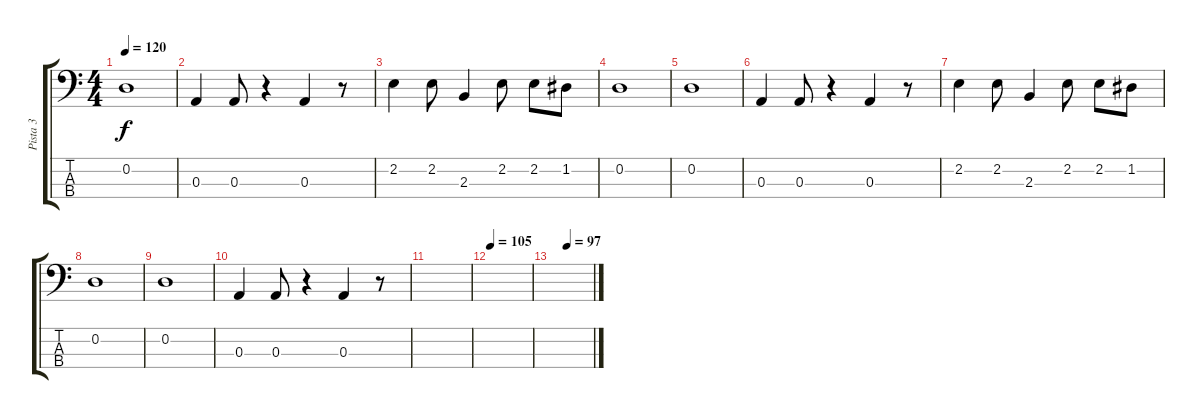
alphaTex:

\track ("Pista 3" "Pista 3") {instrument electricbassfinger}
\staff {score tabs}
\tuning (G2 D2 A1 E1) {hide}
\ts (4 4)
\tempo 120
\clef f4
\ks c
0.2.1{dy f} |
0.3.4 0.3.8 r.4 0.3.4 r.8 |
2.2.4 2.2.8 2.3.4 2.2.8 2.2.8 1.2.8 |
0.2.1 |
0.2.1 |
0.3.4 0.3.8 r.4 0.3.4 r.8 |
2.2.4 2.2.8 2.3.4 2.2.8 2.2.8 1.2.8 |
0.2.1 |
0.2.1 |
0.3.4 0.3.8 r.4 0.3.4 r.8 |
|
\tempo 105
|
\tempo (97 0.375)
